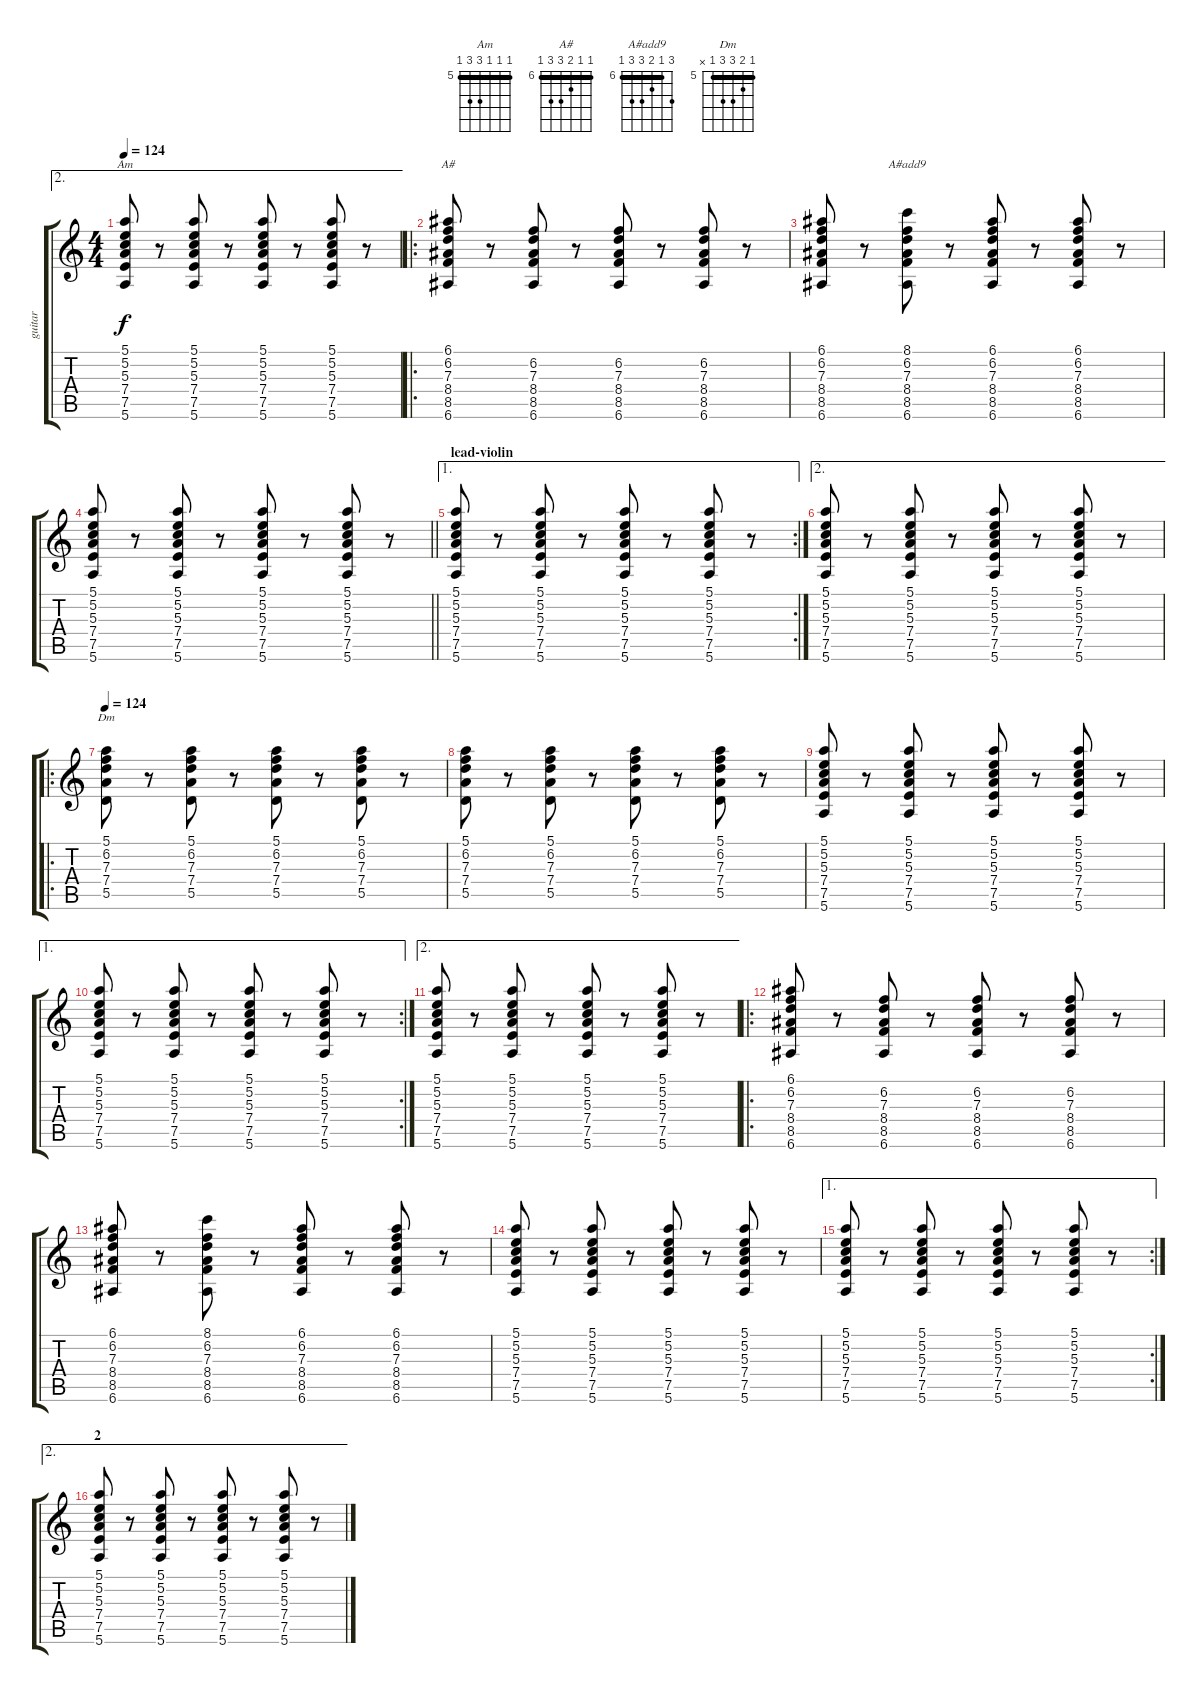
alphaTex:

\track ("guitar" "guitar") {instrument acousticguitarsteel}
\staff {score tabs}
\tuning (E4 B3 G3 D3 A2 E2) {hide}
\chord ("Am" 5 5 5 7 7 5) {firstfret 5 barre 5}
\chord ("A#" 6 6 7 8 8 6) {firstfret 6 barre 6}
\chord ("A#add9" 8 6 7 8 8 6) {firstfret 6 barre 6}
\chord ("Dm" 5 6 7 7 5 x) {firstfret 5 barre 5}
\ae 2
\ts (4 4)
\tempo 124
\clef g2
\ks c
(5.1 5.2 5.3 7.4 7.5 5.6).8{ch "Am" dy f} r.8 (5.1 5.2 5.3 7.4 7.5 5.6).8 r.8 (5.1 5.2 5.3 7.4 7.5 5.6).8 r.8 (5.1 5.2 5.3 7.4 7.5 5.6).8 r.8 |
\ro
(6.1 6.2 7.3 8.4 8.5 6.6).8{ch "A#"} r.8 (6.2 7.3 8.4 8.5 6.6).8 r.8 (6.2 7.3 8.4 8.5 6.6).8 r.8 (6.2 7.3 8.4 8.5 6.6).8 r.8 |
(6.1 6.2 7.3 8.4 8.5 6.6).8 r.8 (8.1 6.2 7.3 8.4 8.5 6.6).8{ch "A#add9"} r.8 (6.1 6.2 7.3 8.4 8.5 6.6).8 r.8 (6.1 6.2 7.3 8.4 8.5 6.6).8 r.8 |
\barLineRight lightlight
(5.1 5.2 5.3 7.4 7.5 5.6).8 r.8 (5.1 5.2 5.3 7.4 7.5 5.6).8 r.8 (5.1 5.2 5.3 7.4 7.5 5.6).8 r.8 (5.1 5.2 5.3 7.4 7.5 5.6).8 r.8 |
\ae 1
\rc 2
\section ("" "lead-violin")
(5.1 5.2 5.3 7.4 7.5 5.6).8 r.8 (5.1 5.2 5.3 7.4 7.5 5.6).8 r.8 (5.1 5.2 5.3 7.4 7.5 5.6).8 r.8 (5.1 5.2 5.3 7.4 7.5 5.6).8 r.8 |
\ae 2
(5.1 5.2 5.3 7.4 7.5 5.6).8 r.8 (5.1 5.2 5.3 7.4 7.5 5.6).8 r.8 (5.1 5.2 5.3 7.4 7.5 5.6).8 r.8 (5.1 5.2 5.3 7.4 7.5 5.6).8 r.8 |
\ro
\tempo 124
(5.1 6.2 7.3 7.4 5.5).8{ch "Dm"} r.8 (5.1 6.2 7.3 7.4 5.5).8 r.8 (5.1 6.2 7.3 7.4 5.5).8 r.8 (5.1 6.2 7.3 7.4 5.5).8 r.8 |
(5.1 6.2 7.3 7.4 5.5).8 r.8 (5.1 6.2 7.3 7.4 5.5).8 r.8 (5.1 6.2 7.3 7.4 5.5).8 r.8 (5.1 6.2 7.3 7.4 5.5).8 r.8 |
(5.1 5.2 5.3 7.4 7.5 5.6).8 r.8 (5.1 5.2 5.3 7.4 7.5 5.6).8 r.8 (5.1 5.2 5.3 7.4 7.5 5.6).8 r.8 (5.1 5.2 5.3 7.4 7.5 5.6).8 r.8 |
\ae 1
\rc 2
(5.1 5.2 5.3 7.4 7.5 5.6).8 r.8 (5.1 5.2 5.3 7.4 7.5 5.6).8 r.8 (5.1 5.2 5.3 7.4 7.5 5.6).8 r.8 (5.1 5.2 5.3 7.4 7.5 5.6).8 r.8 |
\ae 2
(5.1 5.2 5.3 7.4 7.5 5.6).8 r.8 (5.1 5.2 5.3 7.4 7.5 5.6).8 r.8 (5.1 5.2 5.3 7.4 7.5 5.6).8 r.8 (5.1 5.2 5.3 7.4 7.5 5.6).8 r.8 |
\ro
(6.1 6.2 7.3 8.4 8.5 6.6).8 r.8 (6.2 7.3 8.4 8.5 6.6).8 r.8 (6.2 7.3 8.4 8.5 6.6).8 r.8 (6.2 7.3 8.4 8.5 6.6).8 r.8 |
(6.1 6.2 7.3 8.4 8.5 6.6).8 r.8 (8.1 6.2 7.3 8.4 8.5 6.6).8 r.8 (6.1 6.2 7.3 8.4 8.5 6.6).8 r.8 (6.1 6.2 7.3 8.4 8.5 6.6).8 r.8 |
(5.1 5.2 5.3 7.4 7.5 5.6).8 r.8 (5.1 5.2 5.3 7.4 7.5 5.6).8 r.8 (5.1 5.2 5.3 7.4 7.5 5.6).8 r.8 (5.1 5.2 5.3 7.4 7.5 5.6).8 r.8 |
\ae 1
\rc 2
(5.1 5.2 5.3 7.4 7.5 5.6).8 r.8 (5.1 5.2 5.3 7.4 7.5 5.6).8 r.8 (5.1 5.2 5.3 7.4 7.5 5.6).8 r.8 (5.1 5.2 5.3 7.4 7.5 5.6).8 r.8 |
\ae 2
\section ("" "2")
(5.1 5.2 5.3 7.4 7.5 5.6).8 r.8 (5.1 5.2 5.3 7.4 7.5 5.6).8 r.8 (5.1 5.2 5.3 7.4 7.5 5.6).8 r.8 (5.1 5.2 5.3 7.4 7.5 5.6).8 r.8
